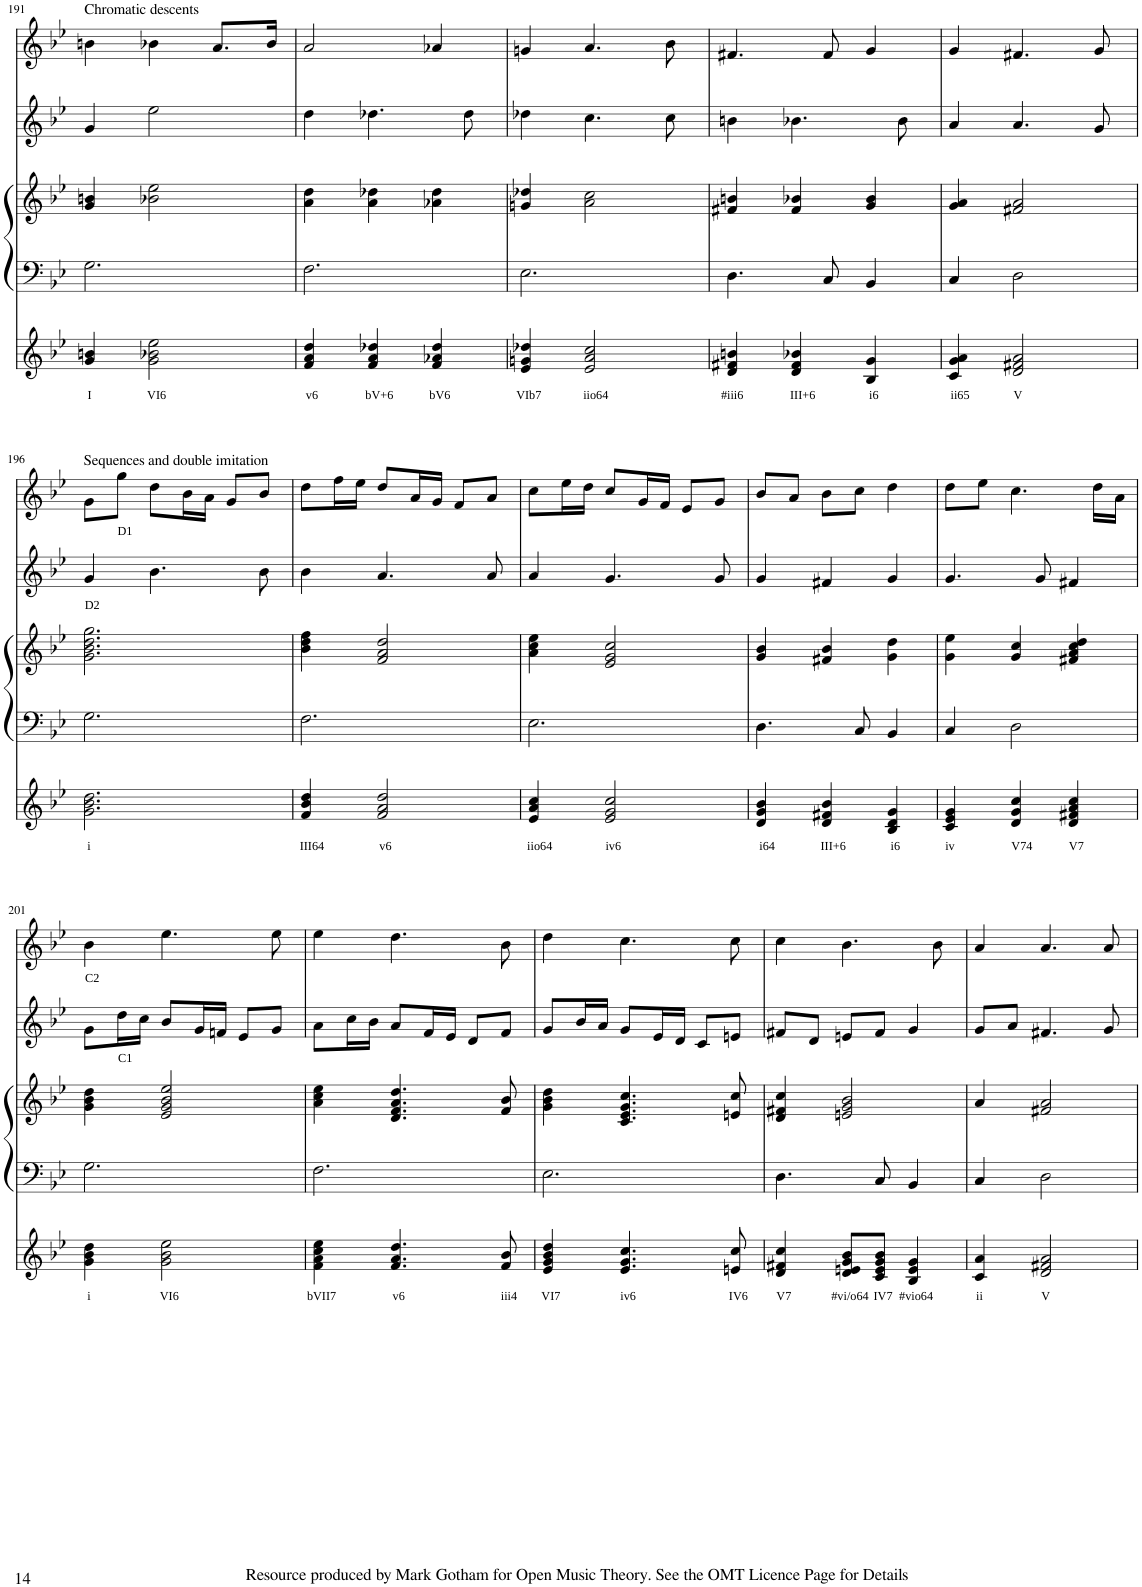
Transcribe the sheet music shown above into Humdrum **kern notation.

**kern	**text	**kern	**kern	**kern	**text	**kern	**text
*part5	*part5	*part4	*part3	*part2	*part2	*part1	*part1
*staff5	*staff5	*staff4	*staff3	*staff2	*staff2	*staff1	*staff1
*I"Full reduction	*	*I"Basso Continuo	*I"Vln Chd Reduction	*I"Violin 2	*	*I"Violin 1	*
*	*	*	*	*I'Vln	*	*I'Vln	*
!!LO:PB:g=z
*clefG2	*	*clefF4	*clefG2	*clefG2	*	*clefG2	*
*k[b-e-]	*	*k[b-e-]	*k[b-e-]	*k[b-e-]	*	*k[b-e-]	*
*M3/4	*	*M3/4	*M3/4	*M3/4	*	*M3/4	*
=191	=191	=191	=191	=191	=191	=191	=191
!	!	!	!	!	!	!LO:TX:a:t=Chromatic descents	!
!	!LO:LY:b	!	!	!	!	!	!
4g/ 4bn/	I	2.G\	4g/ 4bn/	4g/	.	4bn\	.
!	!LO:LY:b	!	!	!	!	!	!
2g\ 2b-X\ 2ee-\	VI6	.	2b-X\ 2ee-\	2ee-\	.	4b-X\	.
.	.	.	.	.	.	8.a/L	.
.	.	.	.	.	.	16b-/Jk	.
=192	=192	=192	=192	=192	=192	=192	=192
!	!LO:LY:b	!	!	!	!	!	!
4f/ 4a/ 4dd/	v6	2.F\	4a\ 4dd\	4dd\	.	2a/	.
!	!LO:LY:b	!	!	!	!	!	!
4f/ 4a/ 4dd-X/	bV+6	.	4a\ 4dd-X\	4.dd-X\	.	.	.
!	!LO:LY:b	!	!	!	!	!	!
4f/ 4a-X/ 4dd-/	bV6	.	4a-X\ 4dd-\	.	.	4a-X/	.
.	.	.	.	8dd-\	.	.	.
=193	=193	=193	=193	=193	=193	=193	=193
!	!LO:LY:b	!	!	!	!	!	!
4e-/ 4gn/ 4dd-X/	VIb7	2.E-\	4gn/ 4dd-X/	4dd-X\	.	4gn/	.
!	!LO:LY:b	!	!	!	!	!	!
2e-/ 2a/ 2cc/	iio64	.	2a\ 2cc\	4.cc\	.	4.a/	.
.	.	.	.	8cc\	.	8b-\	.
=194	=194	=194	=194	=194	=194	=194	=194
!	!LO:LY:b	!	!	!	!	!	!
4d/ 4f#X/ 4bn/	#iii6	4.D\	4f#X/ 4bn/	4bn\	.	4.f#X/	.
!	!LO:LY:b	!	!	!	!	!	!
4d/ 4f#/ 4b-X/	III+6	.	4f#/ 4b-X/	4.b-X\	.	.	.
.	.	8C/	.	.	.	8f#/	.
!	!LO:LY:b	!	!	!	!	!	!
4B-/ 4g/	i6	4BB-/	4g/ 4b-/	.	.	4g/	.
.	.	.	.	8b-\	.	.	.
=195	=195	=195	=195	=195	=195	=195	=195
!	!LO:LY:b	!	!	!	!	!	!
4c/ 4g/ 4a/	ii65	4C/	4g/ 4a/	4a/	.	4g/	.
!	!LO:LY:b	!	!	!	!	!	!
2d/ 2f#X/ 2a/	V	2D\	2f#X/ 2a/	4.a/	.	4.f#X/	.
.	.	.	.	8g/	.	8g/	.
!!LO:LB:g=z
=196	=196	=196	=196	=196	=196	=196	=196
!	!	!	!	!	!	!LO:TX:a:t=Sequences and double imitation	!
!	!LO:LY:b	!	!	!	!LO:LY:b	!	!
2.g\ 2.b-\ 2.dd\	i	2.G\	2.g\ 2.b-\ 2.dd\ 2.gg\	4g/	D2	8g\L	.
!	!	!	!	!	!	!	!LO:LY:b
.	.	.	.	.	.	8gg\J	D1
.	.	.	.	4.b-\	.	8dd\L	.
.	.	.	.	.	.	16b-\L	.
.	.	.	.	.	.	16a\JJ	.
.	.	.	.	.	.	8g/L	.
.	.	.	.	8b-\	.	8b-/J	.
=197	=197	=197	=197	=197	=197	=197	=197
!	!LO:LY:b	!	!	!	!	!	!
4f/ 4b-/ 4dd/	III64	2.F\	4b-\ 4dd\ 4ff\	4b-\	.	8dd\L	.
.	.	.	.	.	.	16ff\L	.
.	.	.	.	.	.	16ee-\JJ	.
!	!LO:LY:b	!	!	!	!	!	!
2f/ 2a/ 2dd/	v6	.	2f/ 2a/ 2dd/	4.a/	.	8dd/L	.
.	.	.	.	.	.	16a/L	.
.	.	.	.	.	.	16g/JJ	.
.	.	.	.	.	.	8f/L	.
.	.	.	.	8a/	.	8a/J	.
=198	=198	=198	=198	=198	=198	=198	=198
!	!LO:LY:b	!	!	!	!	!	!
4e-/ 4a/ 4cc/	iio64	2.E-\	4a\ 4cc\ 4ee-\	4a/	.	8cc\L	.
.	.	.	.	.	.	16ee-\L	.
.	.	.	.	.	.	16dd\JJ	.
!	!LO:LY:b	!	!	!	!	!	!
2e-/ 2g/ 2cc/	iv6	.	2e-/ 2g/ 2cc/	4.g/	.	8cc/L	.
.	.	.	.	.	.	16g/L	.
.	.	.	.	.	.	16f/JJ	.
.	.	.	.	.	.	8e-/L	.
.	.	.	.	8g/	.	8g/J	.
=199	=199	=199	=199	=199	=199	=199	=199
!	!LO:LY:b	!	!	!	!	!	!
4d/ 4g/ 4b-/	i64	4.D\	4g/ 4b-/	4g/	.	8b-/L	.
.	.	.	.	.	.	8a/J	.
!	!LO:LY:b	!	!	!	!	!	!
4d/ 4f#X/ 4b-/	III+6	.	4f#X/ 4b-/	4f#X/	.	8b-\L	.
.	.	8C/	.	.	.	8cc\J	.
!	!LO:LY:b	!	!	!	!	!	!
4B-/ 4d/ 4g/	i6	4BB-/	4g\ 4dd\	4g/	.	4dd\	.
=200	=200	=200	=200	=200	=200	=200	=200
!	!LO:LY:b	!	!	!	!	!	!
4c/ 4e-/ 4g/	iv	4C/	4g\ 4ee-\	4.g/	.	8dd\L	.
.	.	.	.	.	.	8ee-\J	.
!	!LO:LY:b	!	!	!	!	!	!
4d/ 4g/ 4cc/	V74	2D\	4g/ 4cc/	.	.	4.cc\	.
.	.	.	.	8g/	.	.	.
!	!LO:LY:b	!	!	!	!	!	!
4d/ 4f#X/ 4a/ 4cc/	V7	.	4f#X/ 4a/ 4cc/ 4dd/	4f#X/	.	.	.
.	.	.	.	.	.	16dd\LL	.
.	.	.	.	.	.	16a\JJ	.
!!LO:LB:g=z
=201	=201	=201	=201	=201	=201	=201	=201
!	!LO:LY:b	!	!	!	!	!	!LO:LY:b
4g\ 4b-\ 4dd\	i	2.G\	4g\ 4b-\ 4dd\	8g\L	.	4b-\	C2
!	!	!	!	!	!LO:LY:b	!	!
.	.	.	.	16dd\L	C1	.	.
.	.	.	.	16cc\JJ	.	.	.
!	!LO:LY:b	!	!	!	!	!	!
2g\ 2b-\ 2ee-\	VI6	.	2e-/ 2g/ 2b-/ 2ee-/	8b-/L	.	4.ee-\	.
.	.	.	.	16g/L	.	.	.
.	.	.	.	16fn/JJ	.	.	.
.	.	.	.	8e-/L	.	.	.
.	.	.	.	8g/J	.	8ee-\	.
=202	=202	=202	=202	=202	=202	=202	=202
!	!LO:LY:b	!	!	!	!	!	!
4f\ 4a\ 4cc\ 4ee-\	bVII7	2.F\	4a\ 4cc\ 4ee-\	8a\L	.	4ee-\	.
.	.	.	.	16cc\L	.	.	.
.	.	.	.	16b-\JJ	.	.	.
!	!LO:LY:b	!	!	!	!	!	!
4.f/ 4.a/ 4.dd/	v6	.	4.d/ 4.f/ 4.a/ 4.dd/	8a/L	.	4.dd\	.
.	.	.	.	16f/L	.	.	.
.	.	.	.	16e-/JJ	.	.	.
.	.	.	.	8d/L	.	.	.
!	!LO:LY:b	!	!	!	!	!	!
8f/ 8b-/	iii4	.	8f/ 8b-/	8f/J	.	8b-\	.
=203	=203	=203	=203	=203	=203	=203	=203
!	!LO:LY:b	!	!	!	!	!	!
4e-/ 4g/ 4b-/ 4dd/	VI7	2.E-\	4g\ 4b-\ 4dd\	8g/L	.	4dd\	.
.	.	.	.	16b-/L	.	.	.
.	.	.	.	16a/JJ	.	.	.
!	!LO:LY:b	!	!	!	!	!	!
4.e-/ 4.g/ 4.cc/	iv6	.	4.c/ 4.e-/ 4.g/ 4.cc/	8g/L	.	4.cc\	.
.	.	.	.	16e-/L	.	.	.
.	.	.	.	16d/JJ	.	.	.
.	.	.	.	8c/L	.	.	.
!	!LO:LY:b	!	!	!	!	!	!
8en/ 8cc/	IV6	.	8en/ 8cc/	8en/J	.	8cc\	.
=204	=204	=204	=204	=204	=204	=204	=204
!	!LO:LY:b	!	!	!	!	!	!
4d/ 4f#X/ 4cc/	V7	4.D\	4d/ 4f#X/ 4cc/	8f#X/L	.	4cc\	.
.	.	.	.	8d/J	.	.	.
!	!LO:LY:b	!	!	!	!	!	!
8d/ 8en/ 8g/ 8b-/L	#vi/o64	.	2en/ 2g/ 2b-/	8en/L	.	4.b-\	.
!	!LO:LY:b	!	!	!	!	!	!
8c/ 8e/ 8g/ 8b-/J	IV7	8C/	.	8f#/J	.	.	.
!	!LO:LY:b	!	!	!	!	!	!
4B-/ 4e/ 4g/	#vio64	4BB-/	.	4g/	.	.	.
.	.	.	.	.	.	8b-\	.
=205	=205	=205	=205	=205	=205	=205	=205
!	!LO:LY:b	!	!	!	!	!	!
4c/ 4a/	ii	4C/	4a/	8g/L	.	4a/	.
.	.	.	.	8a/J	.	.	.
!	!LO:LY:b	!	!	!	!	!	!
2d/ 2f#X/ 2a/	V	2D\	2f#X/ 2a/	4.f#X/	.	4.a/	.
.	.	.	.	8g/	.	8a/	.
=	=	=	=	=	=	=	=
*-	*-	*-	*-	*-	*-	*-	*-
